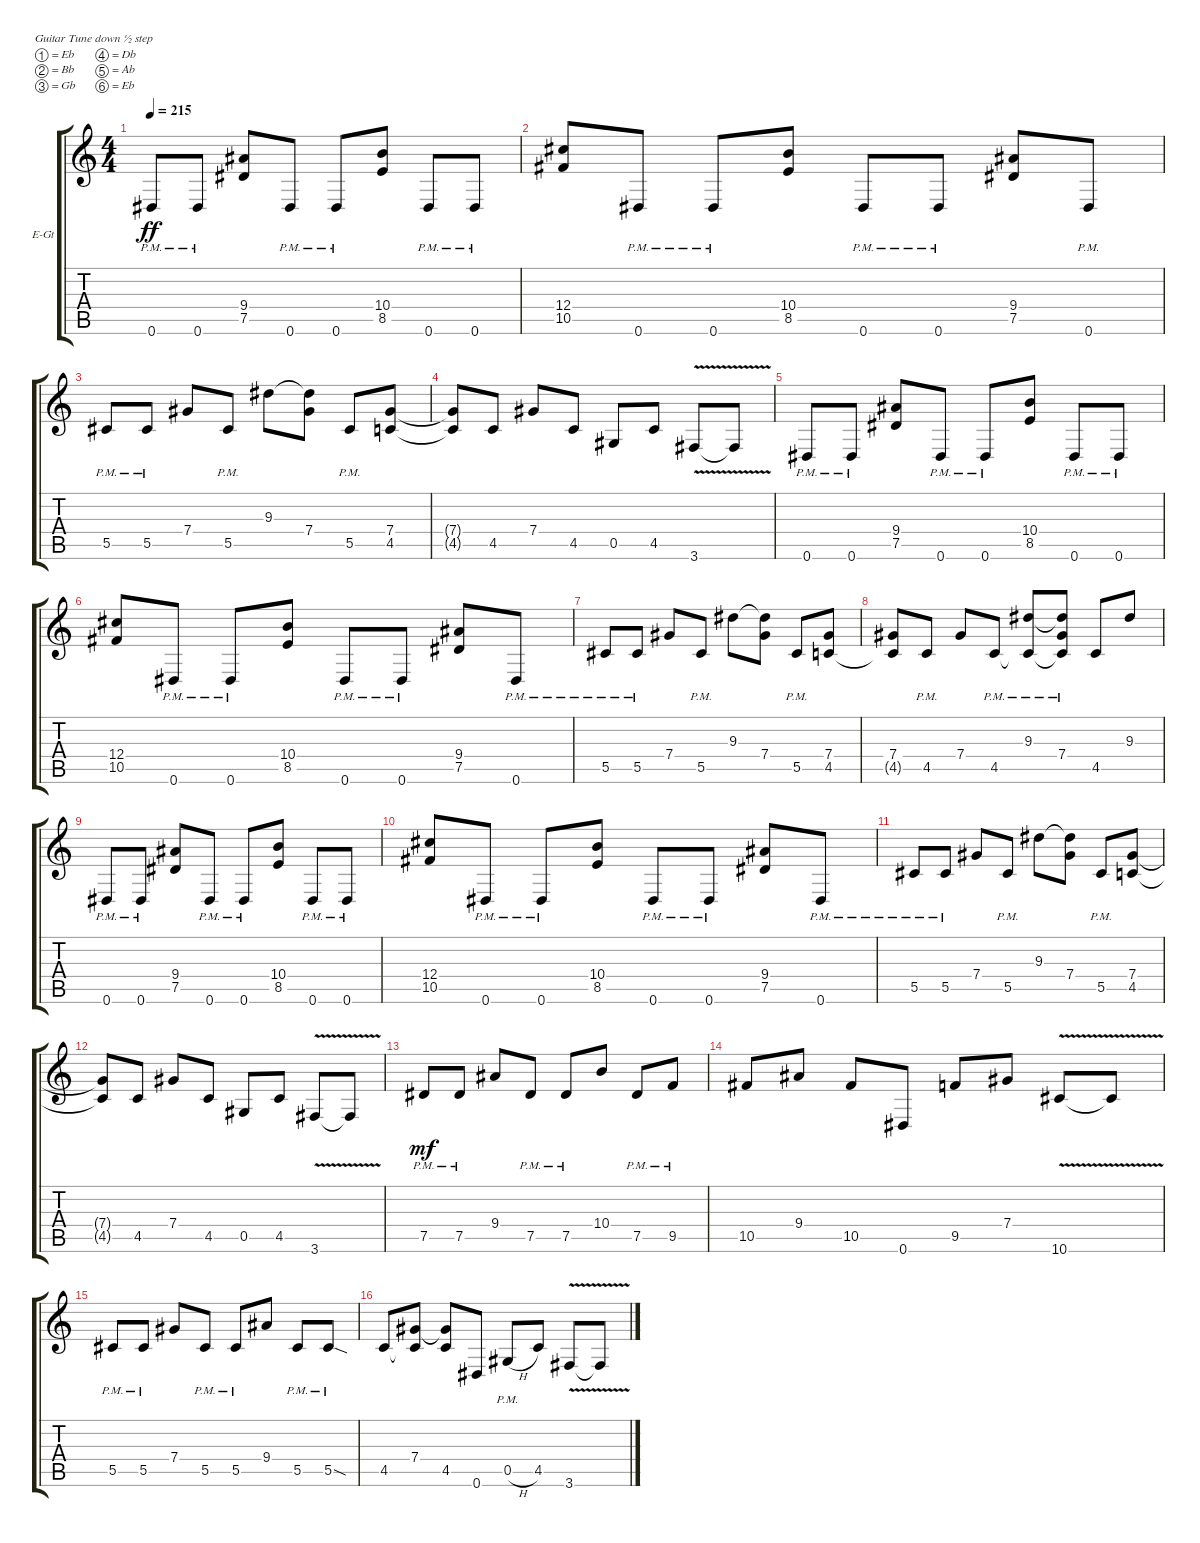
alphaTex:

\bracketExtendMode groupsimilarinstruments
\firstSystemTrackNameOrientation horizontal
\otherSystemsTrackNameOrientation horizontal
\track ("left" "E-Gt") {instrument distortionguitar}
\staff {score tabs}
\tuning (Eb4 Bb3 Gb3 Db3 Ab2 Eb2)
\ts (4 4)
\tempo 215
\clef g2
\ks c
0.6{pm}.8{dy ff} 0.6{pm}.8 (7.5 9.4).8 0.6{pm}.8 0.6{pm}.8 (8.5 10.4).8 0.6{pm}.8 0.6{pm}.8 |
(10.5 12.4).8 0.6{pm}.8 0.6{pm}.8 (8.5 10.4).8 0.6{pm}.8 0.6{pm}.8 (7.5 9.4).8 0.6{pm}.8 |
5.5{pm}.8 5.5{pm}.8 7.4.8 5.5{pm}.8 9.3.8 (7.4 9.3{t}).8 5.5{pm}.8 (4.5 7.4).8 |
(4.5{t} 7.4{t}).8 4.5.8 7.4.8 4.5.8 0.5.8 4.5.8 3.6{v}.8 3.6{v t}.8 |
0.6{pm}.8 0.6{pm}.8 (7.5 9.4).8 0.6{pm}.8 0.6{pm}.8 (8.5 10.4).8 0.6{pm}.8 0.6{pm}.8 |
(10.5 12.4).8 0.6{pm}.8 0.6{pm}.8 (8.5 10.4).8 0.6{pm}.8 0.6{pm}.8 (7.5 9.4).8 0.6{pm}.8 |
5.5{pm}.8 5.5{pm}.8 7.4.8 5.5{pm}.8 9.3.8 (7.4 9.3{t}).8 5.5{pm}.8 (4.5 7.4).8 |
(7.4 4.5{t}).8 4.5{pm}.8 7.4.8 4.5{pm}.8 (9.3 4.5{pm t}).8 (7.4 9.3{t} 4.5{pm t}).8 4.5.8 9.3.8 |
0.6{pm}.8 0.6{pm}.8 (7.5 9.4).8 0.6{pm}.8 0.6{pm}.8 (8.5 10.4).8 0.6{pm}.8 0.6{pm}.8 |
(10.5 12.4).8 0.6{pm}.8 0.6{pm}.8 (8.5 10.4).8 0.6{pm}.8 0.6{pm}.8 (7.5 9.4).8 0.6{pm}.8 |
5.5{pm}.8 5.5{pm}.8 7.4.8 5.5{pm}.8 9.3.8 (7.4 9.3{t}).8 5.5{pm}.8 (4.5 7.4).8 |
(4.5{t} 7.4{t}).8 4.5.8 7.4.8 4.5.8 0.5.8 4.5.8 3.6{v}.8 3.6{v t}.8 |
7.5{pm}.8{dy mf} 7.5{pm}.8 9.4.8 7.5{pm}.8 7.5{pm}.8 10.4.8 7.5{pm}.8 9.5{pm}.8 |
10.5.8 9.4.8 10.5.8 0.6.8 9.5.8 7.4.8 10.6{v}.8 10.6{v t}.8 |
5.5{pm}.8 5.5{pm}.8 7.4.8 5.5{pm}.8 5.5{pm}.8 9.4.8 5.5{pm}.8 5.5{sod pm}.8 |
4.5.8 (7.4 4.5{t}).8 (4.5 7.4{t}).8 0.6.8 0.5{h pm}.8 4.5.8 3.6{v}.8 3.6{v t}.8
